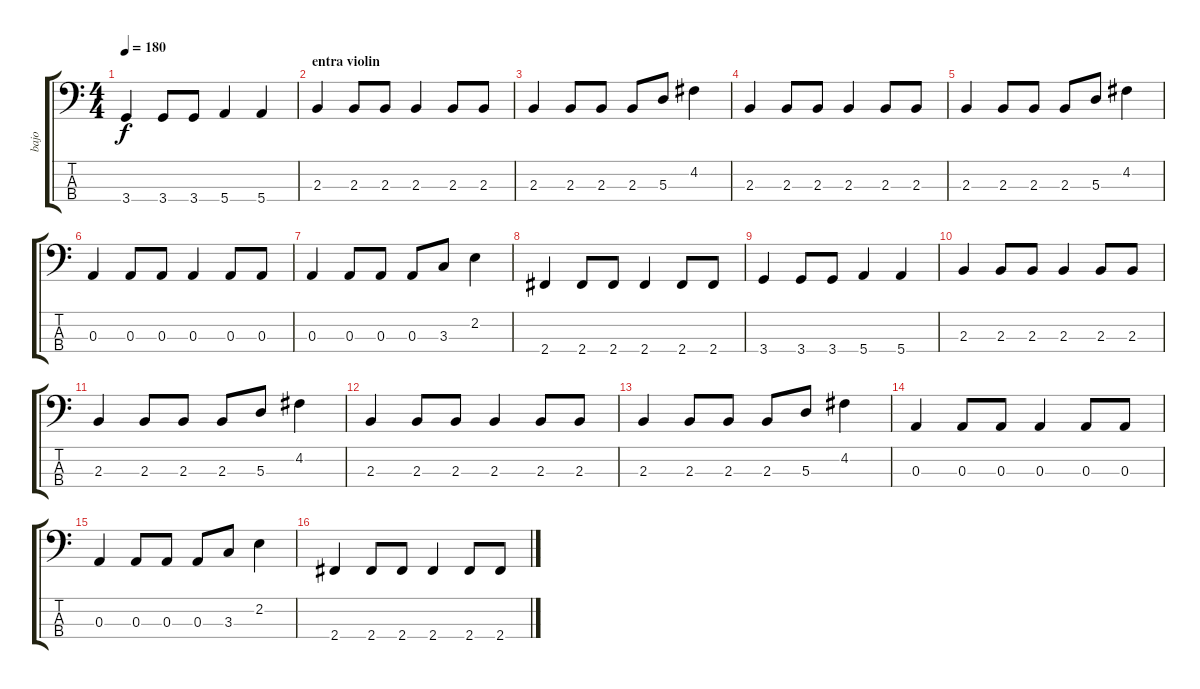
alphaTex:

\track ("bajo" "bajo") {instrument electricbassfinger}
\staff {score tabs}
\tuning (G2 D2 A1 E1) {hide}
\ts (4 4)
\tempo 180
\clef f4
\ks c
3.4.4{dy f} 3.4.8 3.4.8 5.4.4 5.4.4 |
\section ("" "entra violin")
2.3.4 2.3.8 2.3.8 2.3.4 2.3.8 2.3.8 |
2.3.4 2.3.8 2.3.8 2.3.8 5.3.8 4.2.4 |
2.3.4 2.3.8 2.3.8 2.3.4 2.3.8 2.3.8 |
2.3.4 2.3.8 2.3.8 2.3.8 5.3.8 4.2.4 |
0.3.4 0.3.8 0.3.8 0.3.4 0.3.8 0.3.8 |
0.3.4 0.3.8 0.3.8 0.3.8 3.3.8 2.2.4 |
2.4.4 2.4.8 2.4.8 2.4.4 2.4.8 2.4.8 |
3.4.4 3.4.8 3.4.8 5.4.4 5.4.4 |
2.3.4 2.3.8 2.3.8 2.3.4 2.3.8 2.3.8 |
2.3.4 2.3.8 2.3.8 2.3.8 5.3.8 4.2.4 |
2.3.4 2.3.8 2.3.8 2.3.4 2.3.8 2.3.8 |
2.3.4 2.3.8 2.3.8 2.3.8 5.3.8 4.2.4 |
0.3.4 0.3.8 0.3.8 0.3.4 0.3.8 0.3.8 |
0.3.4 0.3.8 0.3.8 0.3.8 3.3.8 2.2.4 |
2.4.4 2.4.8 2.4.8 2.4.4 2.4.8 2.4.8
